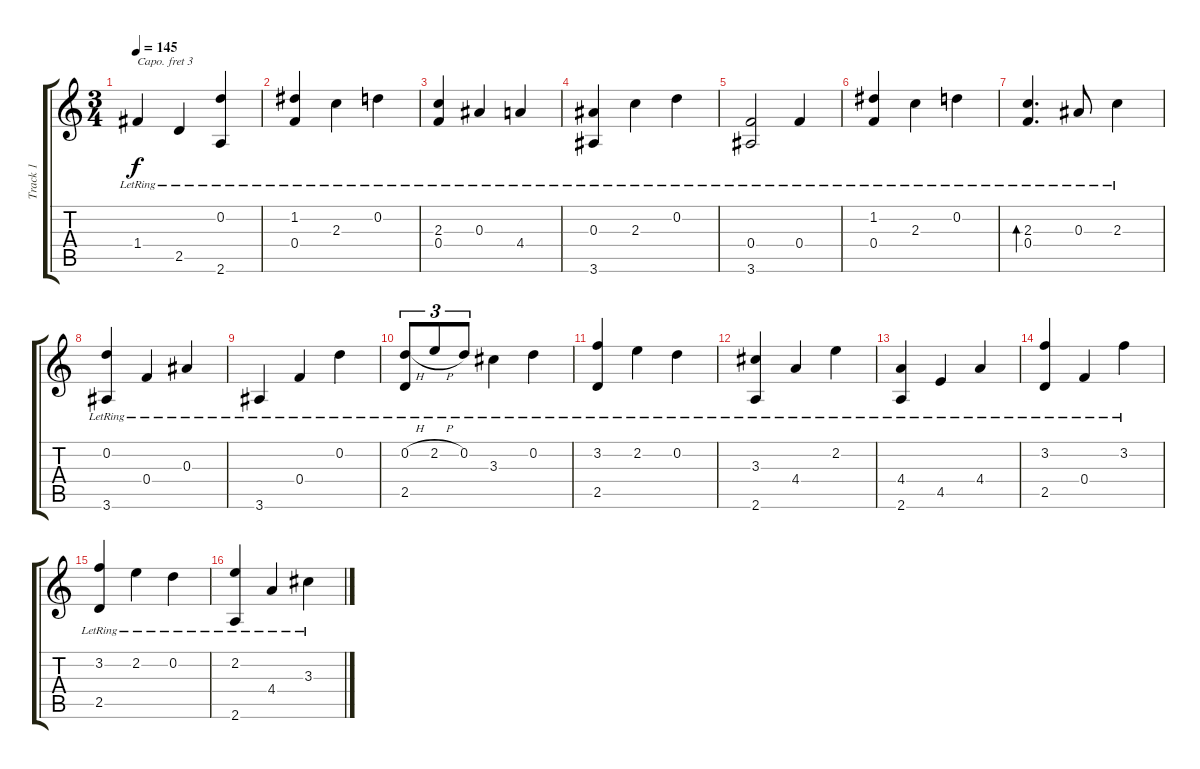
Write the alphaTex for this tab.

\track ("Track 1" "Track 1") {instrument acousticguitarsteel}
\staff {score tabs}
\capo 3
\tuning (E4 B3 G3 D3 A2 E2) {hide}
\ts (3 4)
\tempo 145
\clef g2
\ks c
1.4{lr}.4{dy f} 2.5{lr}.4 (0.2{lr} 2.6{lr}).4 |
(1.2{lr} 0.4{lr}).4 2.3{lr}.4 0.2{lr}.4 |
(2.3{lr} 0.4{lr}).4 0.3{lr}.4 4.4{lr}.4 |
(0.3{lr} 3.6{lr}).4 2.3{lr}.4 0.2{lr}.4 |
(0.4{lr} 3.6{lr}).2 0.4{lr}.4 |
(1.2{lr} 0.4{lr}).4 2.3{lr}.4 0.2{lr}.4 |
(2.3{lr} 0.4{lr}).4{d bd 480} 0.3{lr}.8 2.3{lr}.4 |
(0.2{lr} 3.6{lr}).4 0.4{lr}.4 0.3{lr}.4 |
3.6{lr}.4 0.4{lr}.4 0.2{lr}.4 |
(0.2{h lr} 2.5{lr}).8{tu (3 2)} 2.2{h lr}.8{tu (3 2)} 0.2{lr}.8{tu (3 2)} 3.3{lr}.4 0.2{lr}.4 |
(3.2{lr} 2.5{lr}).4 2.2{lr}.4 0.2{lr}.4 |
(3.3{lr} 2.6{lr}).4 4.4{lr}.4 2.2{lr}.4 |
(4.4{lr} 2.6{lr}).4 4.5{lr}.4 4.4{lr}.4 |
(3.2{lr} 2.5{lr}).4 0.4{lr}.4 3.2{lr}.4 |
(3.2{lr} 2.5{lr}).4 2.2{lr}.4 0.2{lr}.4 |
(2.2{lr} 2.6{lr}).4 4.4{lr}.4 3.3{lr}.4
